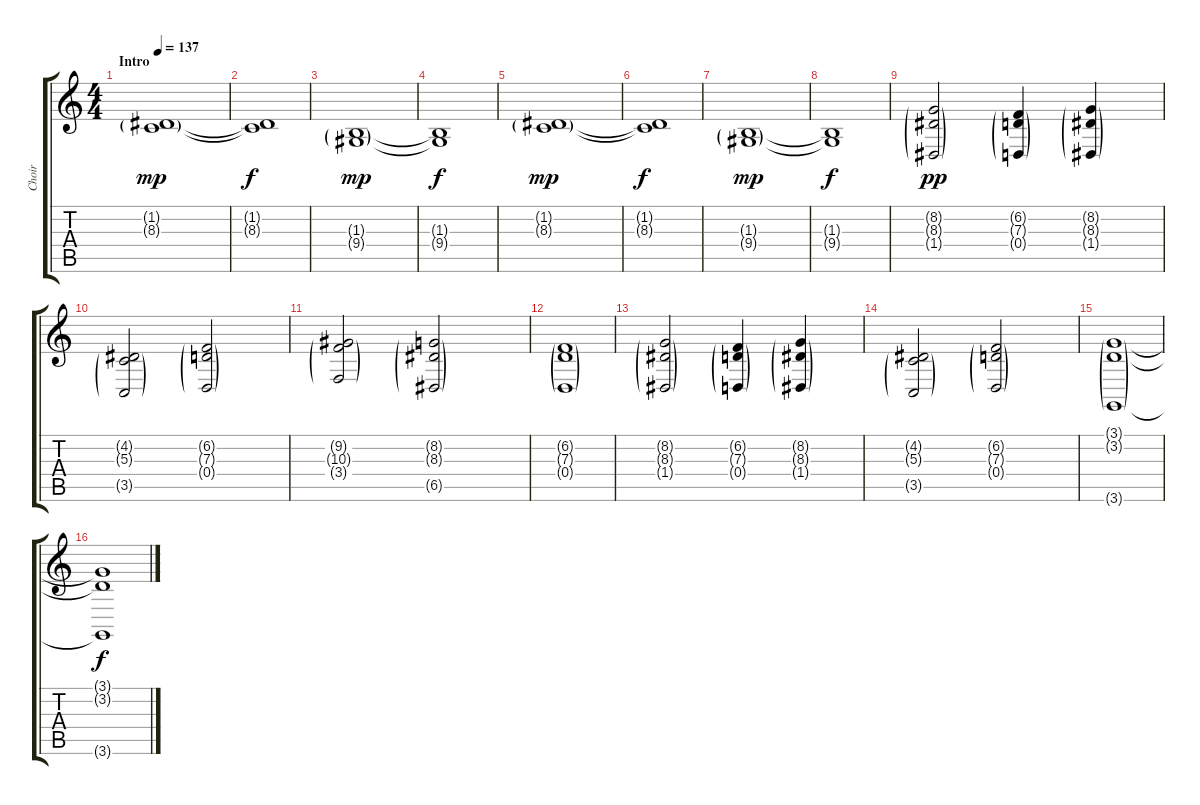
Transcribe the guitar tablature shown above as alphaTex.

\track ("Choir" "Choir") {instrument choiraahs}
\staff {score tabs}
\tuning (E4 B3 G3 D3 A2 E2) {hide}
\ts (4 4)
\section ("" "Intro ")
\tempo 137
\clef g2
\ks c
(1.2{g} 8.3{g}).1{dy mp instrument choiraahs} |
(1.2{t} 8.3{t}).1{dy f} |
(1.3{g} 9.4{g}).1{dy mp} |
(1.3{t} 9.4{t}).1{dy f} |
(1.2{g} 8.3{g}).1{dy mp} |
(1.2{t} 8.3{t}).1{dy f} |
(1.3{g} 9.4{g}).1{dy mp} |
(1.3{t} 9.4{t}).1{dy f} |
(8.2{g} 8.3{g} 1.4{g}).2{dy pp} (6.2{g} 7.3{g} 0.4{g}).4 (8.2{g} 8.3{g} 1.4{g}).4 |
(4.2{g} 5.3{g} 3.5{g}).2 (6.2{g} 7.3{g} 0.4{g}).2 |
(9.2{g} 10.3{g} 3.4{g}).2 (8.2{g} 8.3{g} 6.5{g}).2 |
(6.2{g} 7.3{g} 0.4{g}).1 |
(8.2{g} 8.3{g} 1.4{g}).2 (6.2{g} 7.3{g} 0.4{g}).4 (8.2{g} 8.3{g} 1.4{g}).4 |
(4.2{g} 5.3{g} 3.5{g}).2 (6.2{g} 7.3{g} 0.4{g}).2 |
(3.1{g} 3.2{g} 3.6{g}).1 |
(3.1{t} 3.2{t} 3.6{t}).1{dy f}
